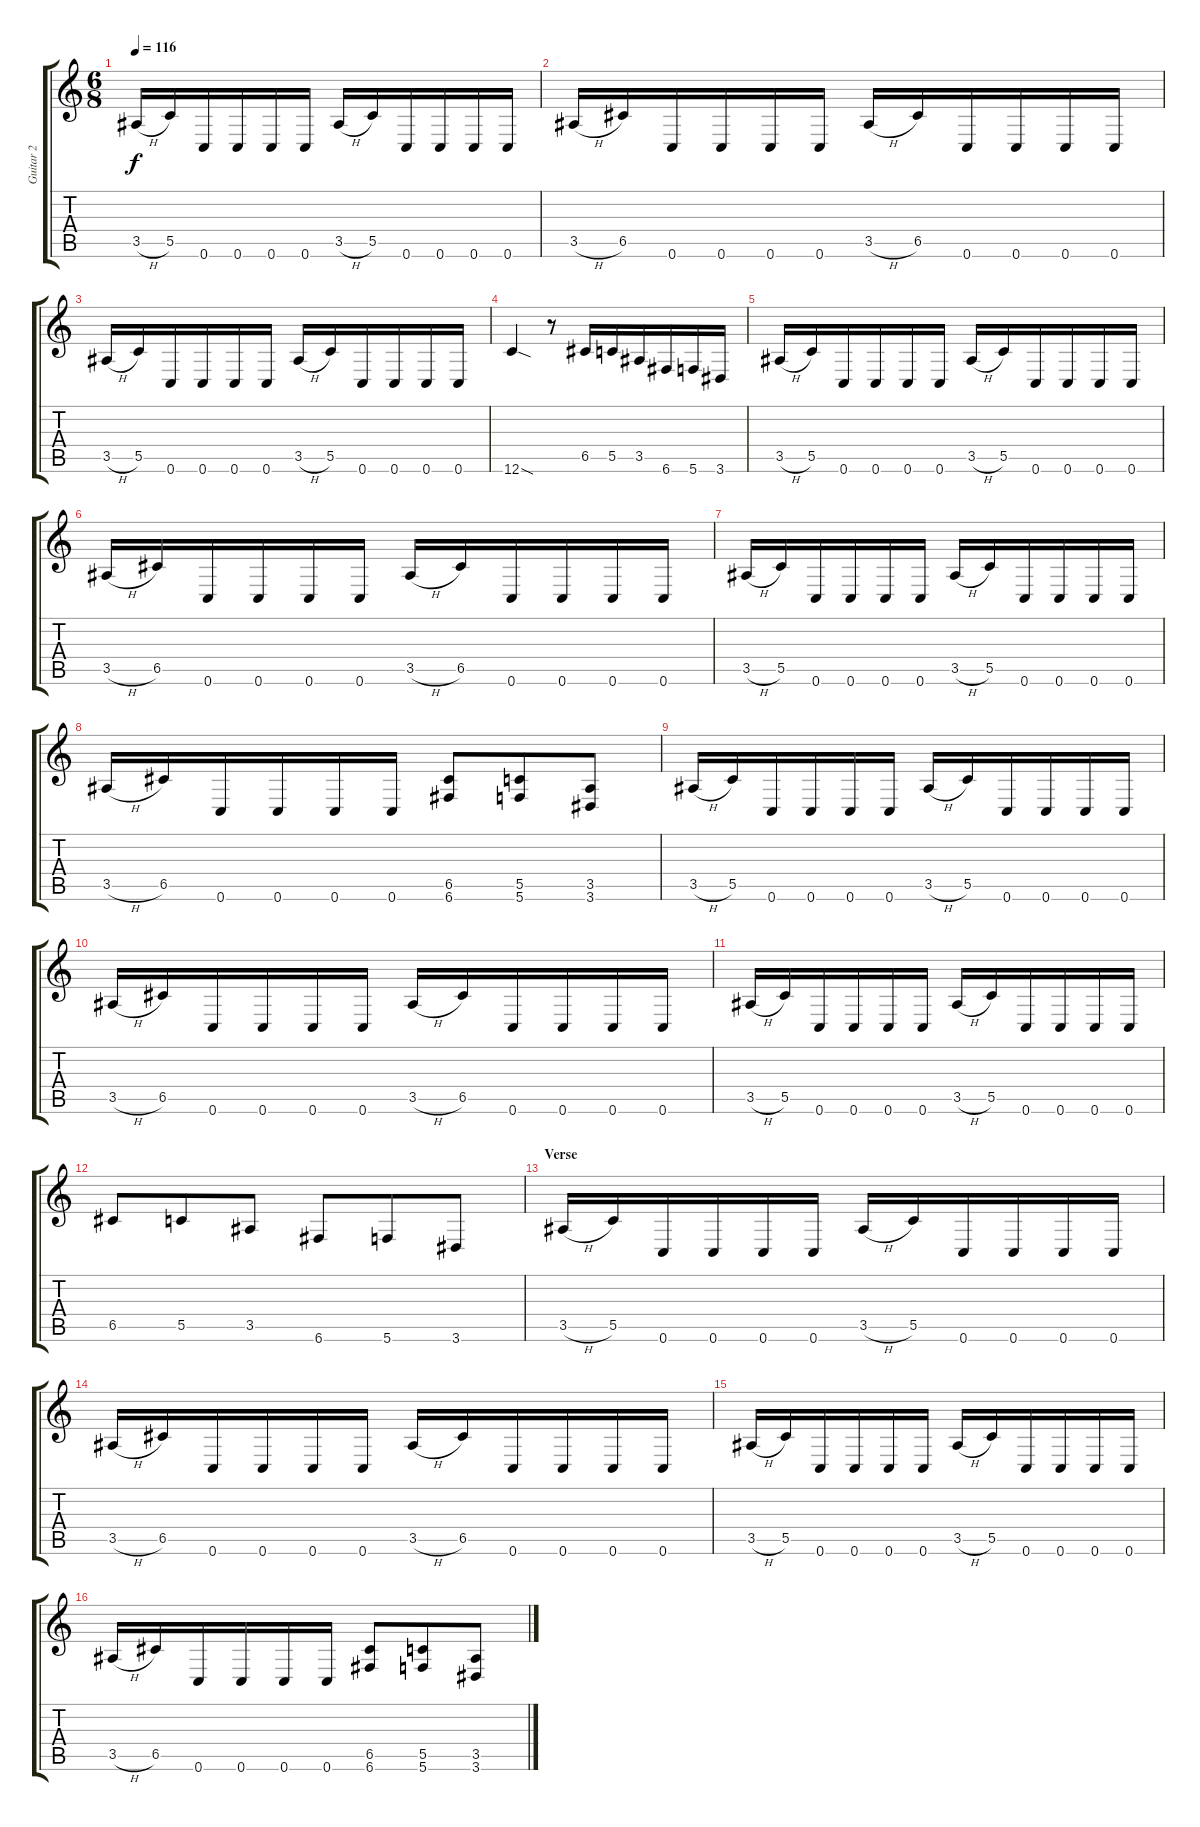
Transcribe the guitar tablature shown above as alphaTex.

\track ("Guitar 2" "Guitar 2") {instrument distortionguitar}
\staff {score tabs}
\tuning (D4 A3 F3 C3 G2 C2) {hide}
\ts (6 8)
\tempo 116
\clef g2
\ks c
3.5{h}.16{dy f instrument distortionguitar} 5.5.16 0.6.16 0.6.16 0.6.16 0.6.16 3.5{h}.16 5.5.16 0.6.16 0.6.16 0.6.16 0.6.16 |
3.5{h}.16 6.5.16 0.6.16 0.6.16 0.6.16 0.6.16 3.5{h}.16 6.5.16 0.6.16 0.6.16 0.6.16 0.6.16 |
3.5{h}.16 5.5.16 0.6.16 0.6.16 0.6.16 0.6.16 3.5{h}.16 5.5.16 0.6.16 0.6.16 0.6.16 0.6.16 |
12.6{sod}.4 r.8 6.5.16 5.5.16 3.5.16 6.6.16 5.6.16 3.6.16 |
3.5{h}.16 5.5.16 0.6.16 0.6.16 0.6.16 0.6.16 3.5{h}.16 5.5.16 0.6.16 0.6.16 0.6.16 0.6.16 |
3.5{h}.16 6.5.16 0.6.16 0.6.16 0.6.16 0.6.16 3.5{h}.16 6.5.16 0.6.16 0.6.16 0.6.16 0.6.16 |
3.5{h}.16 5.5.16 0.6.16 0.6.16 0.6.16 0.6.16 3.5{h}.16 5.5.16 0.6.16 0.6.16 0.6.16 0.6.16 |
3.5{h}.16 6.5.16 0.6.16 0.6.16 0.6.16 0.6.16 (6.5 6.6).8 (5.5 5.6).8 (3.5 3.6).8 |
3.5{h}.16 5.5.16 0.6.16 0.6.16 0.6.16 0.6.16 3.5{h}.16 5.5.16 0.6.16 0.6.16 0.6.16 0.6.16 |
3.5{h}.16 6.5.16 0.6.16 0.6.16 0.6.16 0.6.16 3.5{h}.16 6.5.16 0.6.16 0.6.16 0.6.16 0.6.16 |
3.5{h}.16 5.5.16 0.6.16 0.6.16 0.6.16 0.6.16 3.5{h}.16 5.5.16 0.6.16 0.6.16 0.6.16 0.6.16 |
6.5.8 5.5.8 3.5.8 6.6.8 5.6.8 3.6.8 |
\section ("" "Verse")
3.5{h}.16 5.5.16 0.6.16 0.6.16 0.6.16 0.6.16 3.5{h}.16 5.5.16 0.6.16 0.6.16 0.6.16 0.6.16 |
3.5{h}.16 6.5.16 0.6.16 0.6.16 0.6.16 0.6.16 3.5{h}.16 6.5.16 0.6.16 0.6.16 0.6.16 0.6.16 |
3.5{h}.16 5.5.16 0.6.16 0.6.16 0.6.16 0.6.16 3.5{h}.16 5.5.16 0.6.16 0.6.16 0.6.16 0.6.16 |
3.5{h}.16 6.5.16 0.6.16 0.6.16 0.6.16 0.6.16 (6.5 6.6).8 (5.5 5.6).8 (3.5 3.6).8
